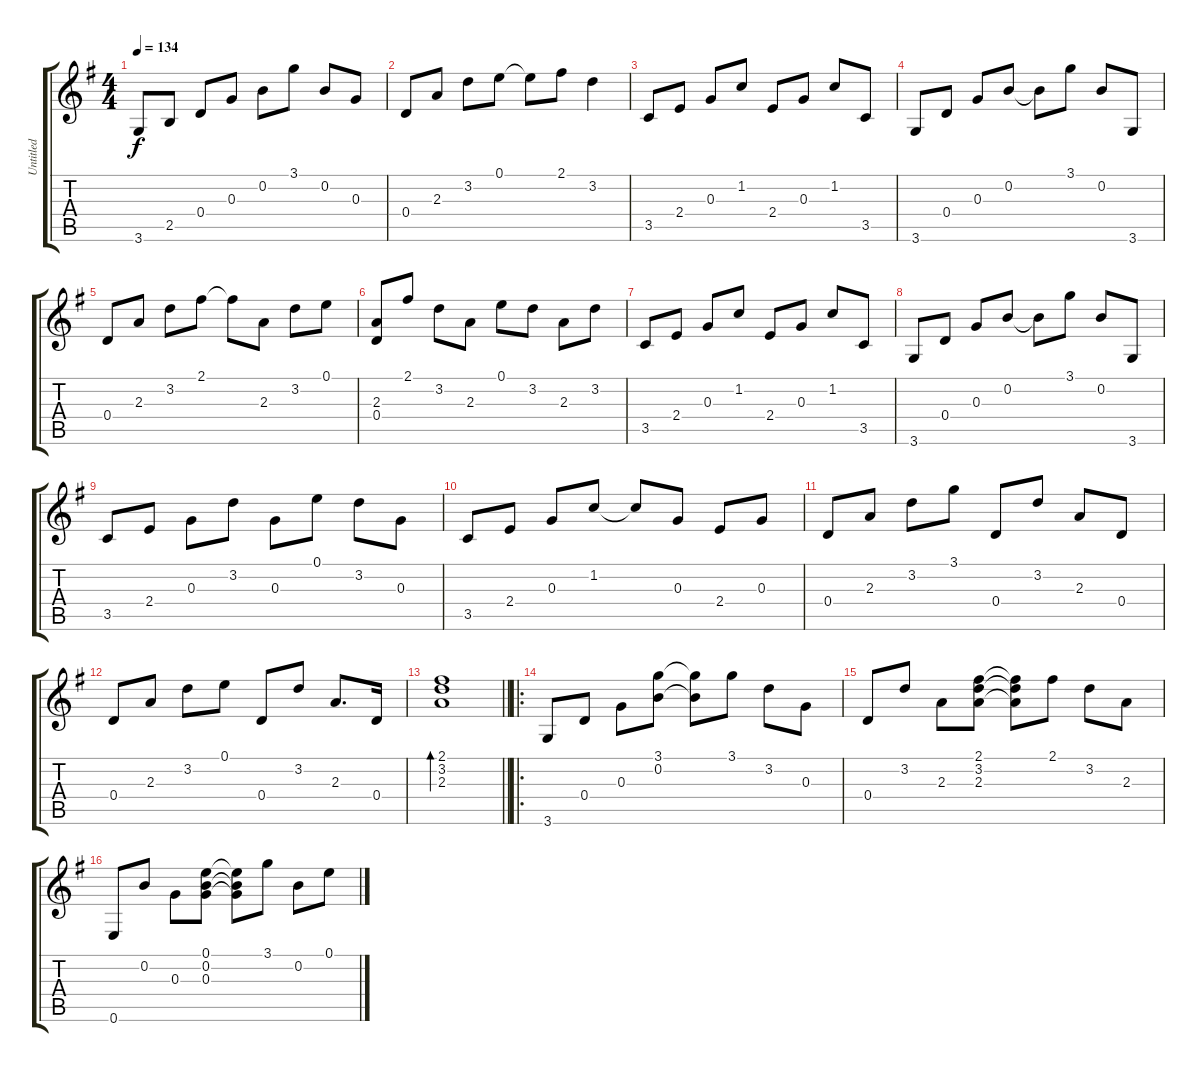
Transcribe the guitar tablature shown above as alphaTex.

\track ("Untitled" "Untitled") {instrument acousticguitarsteel}
\staff {score tabs}
\tuning (E4 B3 G3 D3 A2 E2) {hide}
\ts (4 4)
\tempo 134
\clef g2
\ks g
3.6.8{dy f} 2.5.8 0.4.8 0.3.8 0.2.8 3.1.8 0.2.8 0.3.8 |
0.4.8 2.3.8 3.2.8 0.1.8 0.1{t}.8 2.1.8 3.2.4 |
3.5.8 2.4.8 0.3.8 1.2.8 2.4.8 0.3.8 1.2.8 3.5.8 |
3.6.8 0.4.8 0.3.8 0.2.8 0.2{t}.8 3.1.8 0.2.8 3.6.8 |
0.4.8 2.3.8 3.2.8 2.1.8 2.1{t}.8 2.3.8 3.2.8 0.1.8 |
(2.3 0.4).8 2.1.8 3.2.8 2.3.8 0.1.8 3.2.8 2.3.8 3.2.8 |
3.5.8 2.4.8 0.3.8 1.2.8 2.4.8 0.3.8 1.2.8 3.5.8 |
3.6.8 0.4.8 0.3.8 0.2.8 0.2{t}.8 3.1.8 0.2.8 3.6.8 |
3.5.8 2.4.8 0.3.8 3.2.8 0.3.8 0.1.8 3.2.8 0.3.8 |
3.5.8 2.4.8 0.3.8 1.2.8 1.2{t}.8 0.3.8 2.4.8 0.3.8 |
0.4.8 2.3.8 3.2.8 3.1.8 0.4.8 3.2.8 2.3.8 0.4.8 |
0.4.8 2.3.8 3.2.8 0.1.8 0.4.8 3.2.8 2.3.8{d} 0.4.16 |
\barLineRight lightlight
(2.1 3.2 2.3).1{bd 30} |
\ro
3.6.8 0.4.8 0.3.8 (3.1 0.2).8 (3.1{t} 0.2{t}).8 3.1.8 3.2.8 0.3.8 |
0.4.8 3.2.8 2.3.8 (2.1 3.2 2.3).8 (2.1{t} 3.2{t} 2.3{t}).8 2.1.8 3.2.8 2.3.8 |
0.6.8 0.2.8 0.3.8 (0.1 0.2 0.3).8 (0.1{t} 0.2{t} 0.3{t}).8 3.1.8 0.2.8 0.1.8
